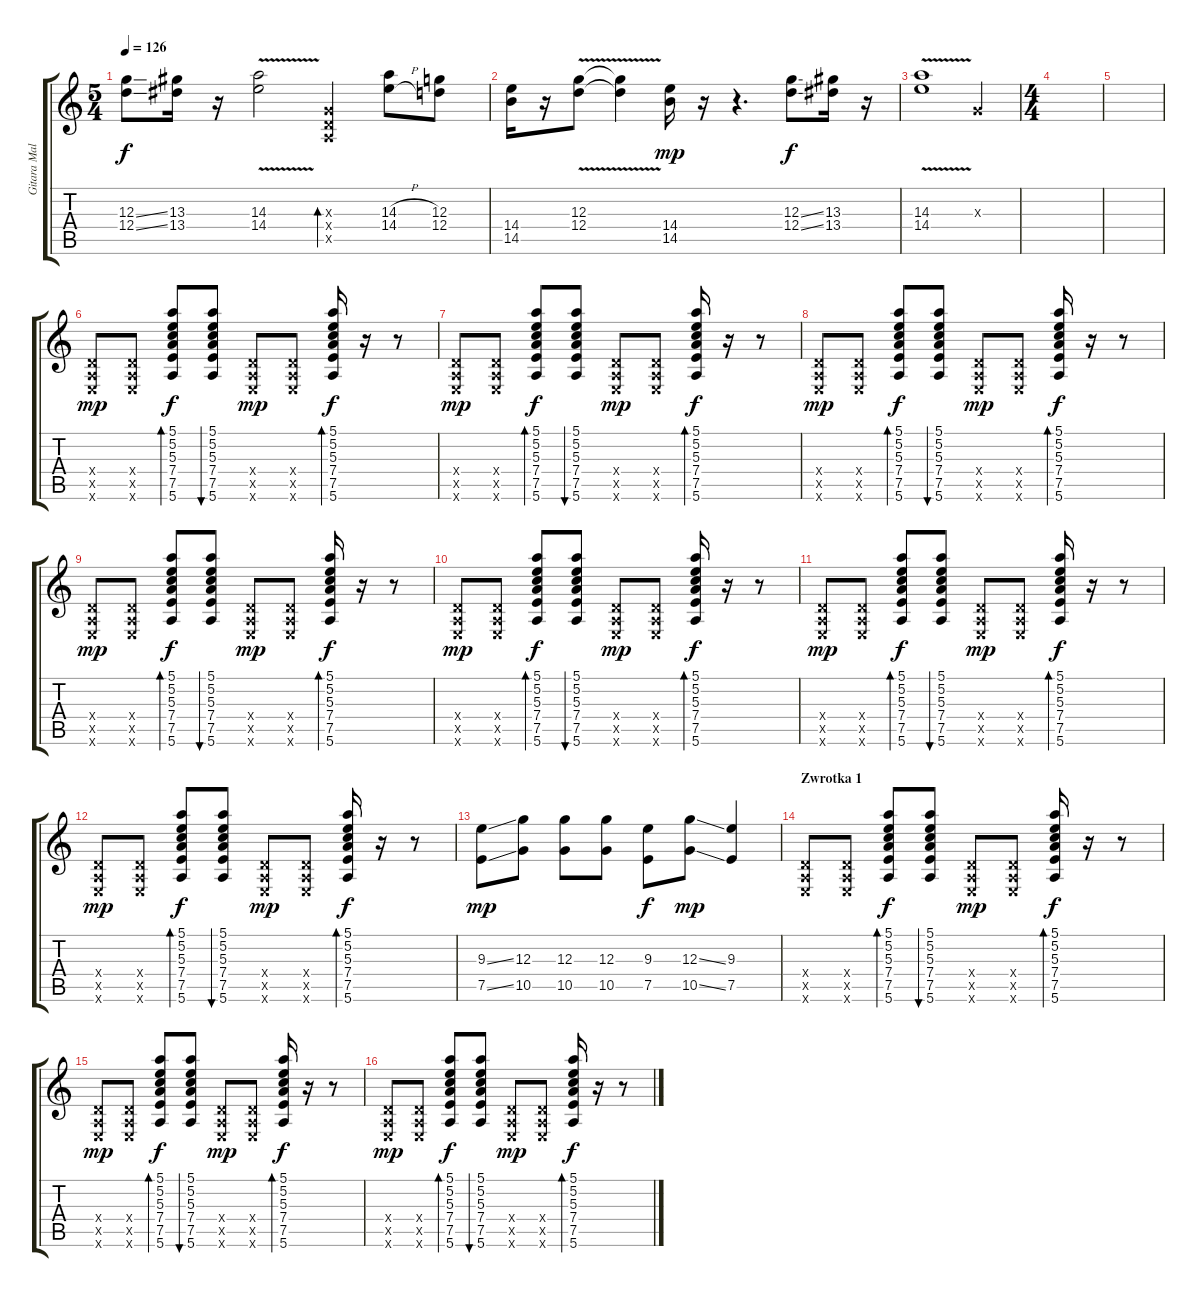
\track ("Gitara Maleo" "Gitara Mal") {instrument acousticguitarnylon}
\staff {score tabs}
\tuning (E4 B3 G3 D3 A2 E2) {hide}
\ts (5 4)
\tempo 126
\clef g2
\ks c
(12.3{ss} 12.4{ss}).8{dy f volume 7 instrument electricguitarjazz} (13.3 13.4).16 r.16 (14.3{v} 14.4{v}).2 (0.3{x} 0.4{x} 0.5{x}).4{bd 60} (14.3{h} 14.4{h}).8 (12.3 12.4).8 |
(14.4 14.5).16 r.16 (12.3{v} 12.4).8 (12.3{t} 12.4{t}).4 (14.4 14.5).16{dy mp} r.16 r.4{d} (12.3{ss} 12.4{ss}).8{dy f} (13.3 13.4).16 r.16 |
(14.3 14.4{v}).1 0.3{x}.4 |
\ts (4 4)
|
|
(0.4{x} 0.5{x} 0.6{x}).8{dy mp volume 10 instrument acousticguitarnylon} (0.4{x} 0.5{x} 0.6{x}).8 (5.1 5.2 5.3 7.4 7.5 5.6).8{bd 30 dy f} (5.1 5.2 5.3 7.4 7.5 5.6).8{bu 60} (0.4{x} 0.5{x} 0.6{x}).8{dy mp} (0.4{x} 0.5{x} 0.6{x}).8 (5.1 5.2 5.3 7.4 7.5 5.6).16{bd 30 dy f} r.16 r.8 |
(0.4{x} 0.5{x} 0.6{x}).8{dy mp} (0.4{x} 0.5{x} 0.6{x}).8 (5.1 5.2 5.3 7.4 7.5 5.6).8{bd 30 dy f} (5.1 5.2 5.3 7.4 7.5 5.6).8{bu 60} (0.4{x} 0.5{x} 0.6{x}).8{dy mp} (0.4{x} 0.5{x} 0.6{x}).8 (5.1 5.2 5.3 7.4 7.5 5.6).16{bd 30 dy f} r.16 r.8 |
(0.4{x} 0.5{x} 0.6{x}).8{dy mp} (0.4{x} 0.5{x} 0.6{x}).8 (5.1 5.2 5.3 7.4 7.5 5.6).8{bd 30 dy f} (5.1 5.2 5.3 7.4 7.5 5.6).8{bu 60} (0.4{x} 0.5{x} 0.6{x}).8{dy mp} (0.4{x} 0.5{x} 0.6{x}).8 (5.1 5.2 5.3 7.4 7.5 5.6).16{bd 30 dy f} r.16 r.8 |
(0.4{x} 0.5{x} 0.6{x}).8{dy mp} (0.4{x} 0.5{x} 0.6{x}).8 (5.1 5.2 5.3 7.4 7.5 5.6).8{bd 30 dy f} (5.1 5.2 5.3 7.4 7.5 5.6).8{bu 60} (0.4{x} 0.5{x} 0.6{x}).8{dy mp} (0.4{x} 0.5{x} 0.6{x}).8 (5.1 5.2 5.3 7.4 7.5 5.6).16{bd 30 dy f} r.16 r.8 |
(0.4{x} 0.5{x} 0.6{x}).8{dy mp} (0.4{x} 0.5{x} 0.6{x}).8 (5.1 5.2 5.3 7.4 7.5 5.6).8{bd 30 dy f} (5.1 5.2 5.3 7.4 7.5 5.6).8{bu 60} (0.4{x} 0.5{x} 0.6{x}).8{dy mp} (0.4{x} 0.5{x} 0.6{x}).8 (5.1 5.2 5.3 7.4 7.5 5.6).16{bd 30 dy f} r.16 r.8 |
(0.4{x} 0.5{x} 0.6{x}).8{dy mp} (0.4{x} 0.5{x} 0.6{x}).8 (5.1 5.2 5.3 7.4 7.5 5.6).8{bd 30 dy f} (5.1 5.2 5.3 7.4 7.5 5.6).8{bu 60} (0.4{x} 0.5{x} 0.6{x}).8{dy mp} (0.4{x} 0.5{x} 0.6{x}).8 (5.1 5.2 5.3 7.4 7.5 5.6).16{bd 30 dy f} r.16 r.8 |
(0.4{x} 0.5{x} 0.6{x}).8{dy mp} (0.4{x} 0.5{x} 0.6{x}).8 (5.1 5.2 5.3 7.4 7.5 5.6).8{bd 30 dy f} (5.1 5.2 5.3 7.4 7.5 5.6).8{bu 60} (0.4{x} 0.5{x} 0.6{x}).8{dy mp} (0.4{x} 0.5{x} 0.6{x}).8 (5.1 5.2 5.3 7.4 7.5 5.6).16{bd 30 dy f} r.16 r.8 |
(9.3{ss} 7.5{ss}).8{dy mp} (12.3 10.5).8 (12.3 10.5).8 (12.3 10.5).8 (9.3 7.5).8{dy f} (12.3{ss} 10.5{ss}).8{dy mp} (9.3 7.5).4 |
\section ("" "Zwrotka 1")
(0.4{x} 0.5{x} 0.6{x}).8{instrument acousticguitarnylon} (0.4{x} 0.5{x} 0.6{x}).8 (5.1 5.2 5.3 7.4 7.5 5.6).8{bd 30 dy f} (5.1 5.2 5.3 7.4 7.5 5.6).8{bu 60} (0.4{x} 0.5{x} 0.6{x}).8{dy mp} (0.4{x} 0.5{x} 0.6{x}).8 (5.1 5.2 5.3 7.4 7.5 5.6).16{bd 30 dy f} r.16 r.8 |
(0.4{x} 0.5{x} 0.6{x}).8{dy mp} (0.4{x} 0.5{x} 0.6{x}).8 (5.1 5.2 5.3 7.4 7.5 5.6).8{bd 30 dy f} (5.1 5.2 5.3 7.4 7.5 5.6).8{bu 60} (0.4{x} 0.5{x} 0.6{x}).8{dy mp} (0.4{x} 0.5{x} 0.6{x}).8 (5.1 5.2 5.3 7.4 7.5 5.6).16{bd 30 dy f} r.16 r.8 |
(0.4{x} 0.5{x} 0.6{x}).8{dy mp} (0.4{x} 0.5{x} 0.6{x}).8 (5.1 5.2 5.3 7.4 7.5 5.6).8{bd 30 dy f} (5.1 5.2 5.3 7.4 7.5 5.6).8{bu 60} (0.4{x} 0.5{x} 0.6{x}).8{dy mp} (0.4{x} 0.5{x} 0.6{x}).8 (5.1 5.2 5.3 7.4 7.5 5.6).16{bd 30 dy f} r.16 r.8
